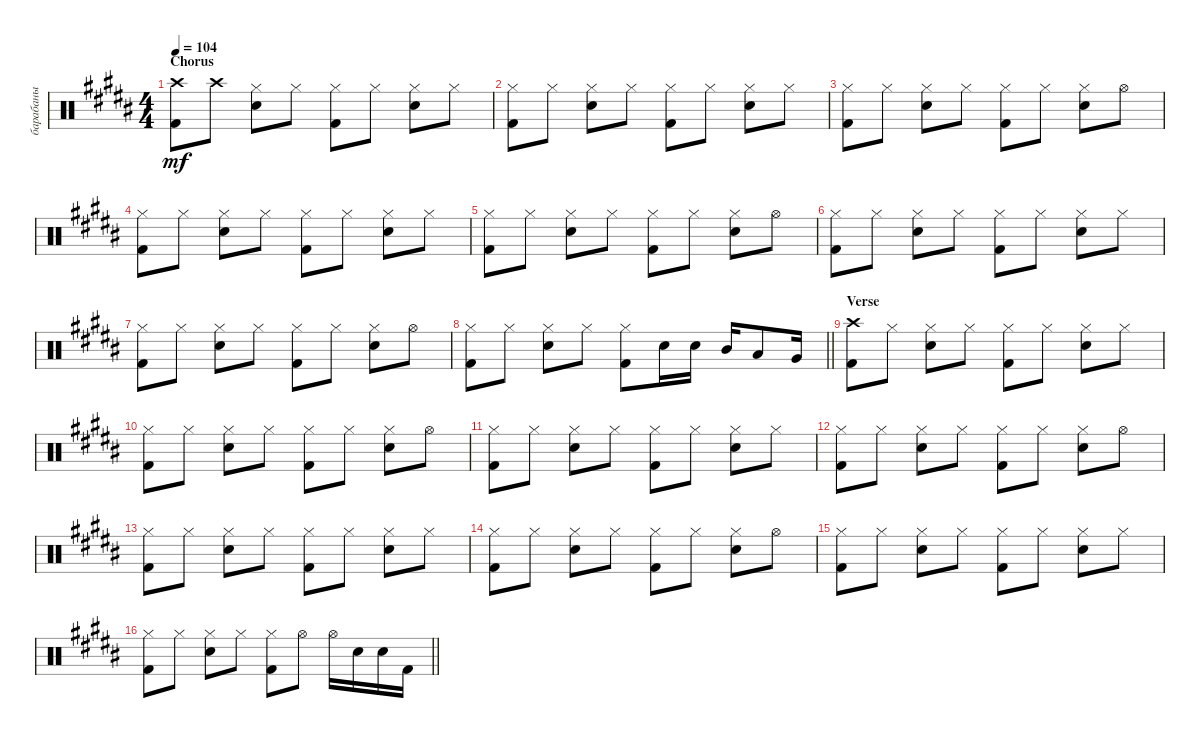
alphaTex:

\track ("барабаны" "барабаны") {instrument percussion}
\staff {score}
\articulation defaults
\ts (4 4)
\section ("" "Chorus")
\tempo 104
\clef neutral
\ks b
("Crash high (hit)" "Kick (hit) 2").8{dy mf} "Crash high (hit)".8 ("Hi-Hat (closed)" "Electric Snare (hit)").8 "Hi-Hat (closed)".8 ("Hi-Hat (closed)" "Kick (hit) 2").8 "Hi-Hat (closed)".8 ("Hi-Hat (closed)" "Electric Snare (hit)").8 "Hi-Hat (closed)".8 |
("Hi-Hat (closed)" "Kick (hit) 2").8 "Hi-Hat (closed)".8 ("Hi-Hat (closed)" "Electric Snare (hit)").8 "Hi-Hat (closed)".8 ("Hi-Hat (closed)" "Kick (hit) 2").8 "Hi-Hat (closed)".8 ("Hi-Hat (closed)" "Electric Snare (hit)").8 "Hi-Hat (closed)".8 |
("Hi-Hat (closed)" "Kick (hit) 2").8 "Hi-Hat (closed)".8 ("Hi-Hat (closed)" "Electric Snare (hit)").8 "Hi-Hat (closed)".8 ("Hi-Hat (closed)" "Kick (hit) 2").8 "Hi-Hat (closed)".8 ("Hi-Hat (closed)" "Electric Snare (hit)").8 "Hi-Hat (open)".8 |
("Hi-Hat (closed)" "Kick (hit) 2").8 "Hi-Hat (closed)".8 ("Hi-Hat (closed)" "Electric Snare (hit)").8 "Hi-Hat (closed)".8 ("Hi-Hat (closed)" "Kick (hit) 2").8 "Hi-Hat (closed)".8 ("Hi-Hat (closed)" "Electric Snare (hit)").8 "Hi-Hat (closed)".8 |
("Hi-Hat (closed)" "Kick (hit) 2").8 "Hi-Hat (closed)".8 ("Hi-Hat (closed)" "Electric Snare (hit)").8 "Hi-Hat (closed)".8 ("Hi-Hat (closed)" "Kick (hit) 2").8 "Hi-Hat (closed)".8 ("Hi-Hat (closed)" "Electric Snare (hit)").8 "Hi-Hat (open)".8 |
("Hi-Hat (closed)" "Kick (hit) 2").8 "Hi-Hat (closed)".8 ("Hi-Hat (closed)" "Electric Snare (hit)").8 "Hi-Hat (closed)".8 ("Hi-Hat (closed)" "Kick (hit) 2").8 "Hi-Hat (closed)".8 ("Hi-Hat (closed)" "Electric Snare (hit)").8 "Hi-Hat (closed)".8 |
("Hi-Hat (closed)" "Kick (hit) 2").8 "Hi-Hat (closed)".8 ("Hi-Hat (closed)" "Electric Snare (hit)").8 "Hi-Hat (closed)".8 ("Hi-Hat (closed)" "Kick (hit) 2").8 "Hi-Hat (closed)".8 ("Hi-Hat (closed)" "Electric Snare (hit)").8 "Hi-Hat (open)".8 |
\barLineRight lightlight
("Hi-Hat (closed)" "Kick (hit) 2").8 "Hi-Hat (closed)".8 ("Hi-Hat (closed)" "Electric Snare (hit)").8 "Hi-Hat (closed)".8 ("Hi-Hat (closed)" "Kick (hit) 2").8 "Electric Snare (hit)".16 "Electric Snare (hit)".16 "Mid Tom (hit)".16 "Low Tom (hit)".8 "Very Low Tom (hit)".16 |
\section ("" "Verse")
("Crash high (hit)" "Kick (hit) 2").8 "Hi-Hat (closed)".8 ("Hi-Hat (closed)" "Electric Snare (hit)").8 "Hi-Hat (closed)".8 ("Hi-Hat (closed)" "Kick (hit) 2").8 "Hi-Hat (closed)".8 ("Hi-Hat (closed)" "Electric Snare (hit)").8 "Hi-Hat (closed)".8 |
("Hi-Hat (closed)" "Kick (hit) 2").8 "Hi-Hat (closed)".8 ("Hi-Hat (closed)" "Electric Snare (hit)").8 "Hi-Hat (closed)".8 ("Hi-Hat (closed)" "Kick (hit) 2").8 "Hi-Hat (closed)".8 ("Hi-Hat (closed)" "Electric Snare (hit)").8 "Hi-Hat (open)".8 |
("Hi-Hat (closed)" "Kick (hit) 2").8 "Hi-Hat (closed)".8 ("Hi-Hat (closed)" "Electric Snare (hit)").8 "Hi-Hat (closed)".8 ("Hi-Hat (closed)" "Kick (hit) 2").8 "Hi-Hat (closed)".8 ("Hi-Hat (closed)" "Electric Snare (hit)").8 "Hi-Hat (closed)".8 |
("Hi-Hat (closed)" "Kick (hit) 2").8 "Hi-Hat (closed)".8 ("Hi-Hat (closed)" "Electric Snare (hit)").8 "Hi-Hat (closed)".8 ("Hi-Hat (closed)" "Kick (hit) 2").8 "Hi-Hat (closed)".8 ("Hi-Hat (closed)" "Electric Snare (hit)").8 "Hi-Hat (open)".8 |
("Hi-Hat (closed)" "Kick (hit) 2").8 "Hi-Hat (closed)".8 ("Hi-Hat (closed)" "Electric Snare (hit)").8 "Hi-Hat (closed)".8 ("Hi-Hat (closed)" "Kick (hit) 2").8 "Hi-Hat (closed)".8 ("Hi-Hat (closed)" "Electric Snare (hit)").8 "Hi-Hat (closed)".8 |
("Hi-Hat (closed)" "Kick (hit) 2").8 "Hi-Hat (closed)".8 ("Hi-Hat (closed)" "Electric Snare (hit)").8 "Hi-Hat (closed)".8 ("Hi-Hat (closed)" "Kick (hit) 2").8 "Hi-Hat (closed)".8 ("Hi-Hat (closed)" "Electric Snare (hit)").8 "Hi-Hat (open)".8 |
("Hi-Hat (closed)" "Kick (hit) 2").8 "Hi-Hat (closed)".8 ("Hi-Hat (closed)" "Electric Snare (hit)").8 "Hi-Hat (closed)".8 ("Hi-Hat (closed)" "Kick (hit) 2").8 "Hi-Hat (closed)".8 ("Hi-Hat (closed)" "Electric Snare (hit)").8 "Hi-Hat (closed)".8 |
\barLineRight lightlight
("Hi-Hat (closed)" "Kick (hit) 2").8 "Hi-Hat (closed)".8 ("Hi-Hat (closed)" "Electric Snare (hit)").8 "Hi-Hat (closed)".8 ("Hi-Hat (closed)" "Kick (hit) 2").8 "Hi-Hat (open)".8 "Hi-Hat (open)".16 "Electric Snare (hit)".16 "Electric Snare (hit)".16 "Kick (hit) 2".16
